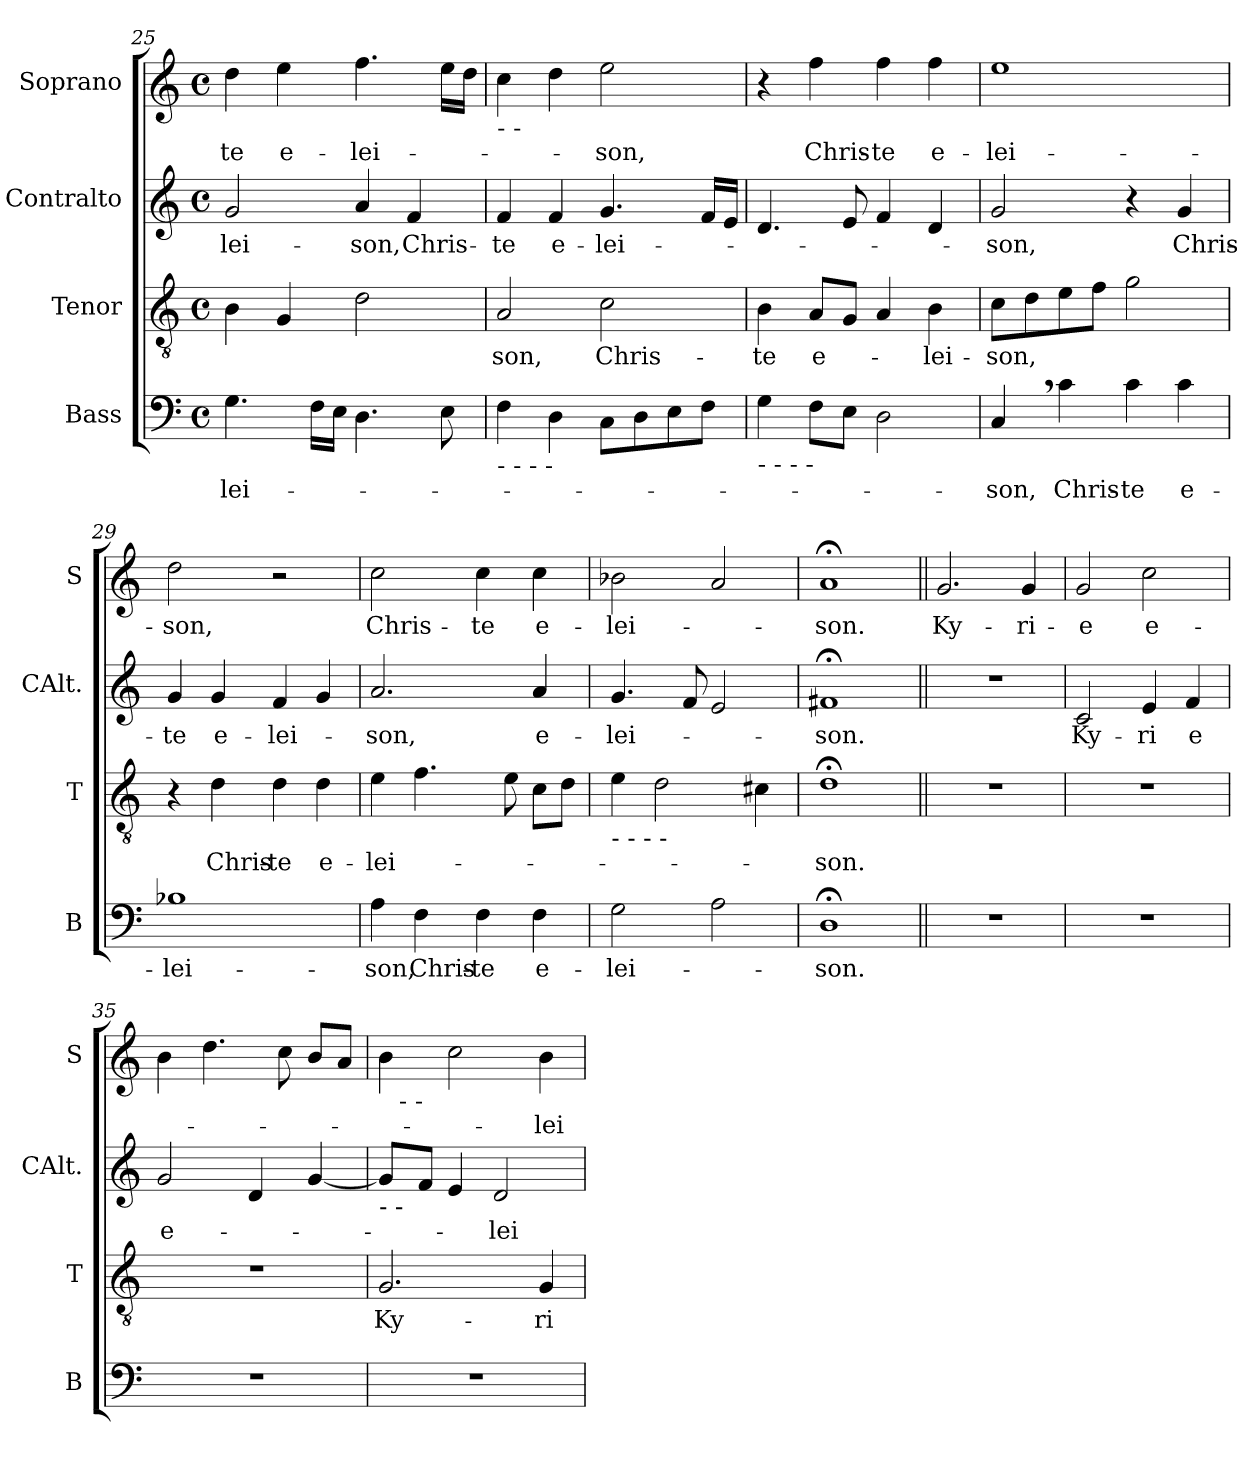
**kern	**text	**kern	**text	**kern	**text	**kern	**text
*part4	*part4	*part3	*part3	*part2	*part2	*part1	*part1
*staff4	*staff4	*staff3	*staff3	*staff2	*staff2	*staff1	*staff1
*I"Bass	*	*I"Tenor	*	*I"Contralto	*	*I"Soprano	*
*I'B	*	*I'T	*	*I'CAlt.	*	*I'S	*
*clefF4	*	*clefGv2	*	*clefG2	*	*clefG2	*
*k[]	*	*k[]	*	*k[]	*	*k[]	*
*C:	*	*C:	*	*C:	*	*C:	*
*M4/4	*	*M4/4	*	*M4/4	*	*M4/4	*
*met(c)	*	*met(c)	*	*met(c)	*	*met(c)	*
=25	=25	=25	=25	=25	=25	=25	=25
4.G\	-lei-	4B\	.	2g/	-lei-	4dd\	-te
.	.	4G/	.	.	.	4ee\	e-
16F\LL	.	.	.	.	.	.	.
16E\JJ	.	.	.	.	.	.	.
4.D\	.	2d\	.	4a/	-son,	4.ff\	-lei-
.	.	.	.	4f/	Chris-	.	.
8E\	.	.	.	.	.	16ee\LL	.
.	.	.	.	.	.	16dd\JJ	.
!!LO:PB:g=z
=26	=26	=26	=26	=26	=26	=26	=26
!	!	!	!	!	!	!LO:TX:b:t=-          -	!
!LO:TX:b:t=-          -          -          -	!	!	!	!	!	!	!
4F\	.	2A/	-son,	4f/	-te	4cc\	.
4D\	.	.	.	4f/	e-	4dd\	.
8C\L	.	2c\	Chris-	4.g/	-lei-	2ee\	-son,
8D\	.	.	.	.	.	.	.
8E\	.	.	.	.	.	.	.
8F\J	.	.	.	16f/LL	.	.	.
.	.	.	.	16e/JJ	.	.	.
=27	=27	=27	=27	=27	=27	=27	=27
!LO:TX:b:t=-          -          -          -	!	!	!	!	!	!	!
4G\	.	4B\	-te	4.d/	.	4r	.
8F\L	.	8A/L	e-	.	.	4ff\	Chris-
8E\J	.	8G/J	.	8e/	.	.	.
2D\	.	4A/	.	4f/	.	4ff\	-te
.	.	4B\	-lei-	4d/	.	4ff\	e-
=28	=28	=28	=28	=28	=28	=28	=28
4C,>/	-son,	8c\L	-son,	2g/	-son,	1ee	-lei-
.	.	8d\	.	.	.	.	.
4c\	Chris-	8e\	.	.	.	.	.
.	.	8f\J	.	.	.	.	.
4c\	-te	2g\	.	4r	.	.	.
4c\	e-	.	.	4g/	Chris-	.	.
=29	=29	=29	=29	=29	=29	=29	=29
1B-X	-lei-	4r	.	4g/	-te	2dd\	-son,
.	.	4d\	Chris-	4g/	e-	.	.
.	.	4d\	-te	4f/	-lei-	2r	.
.	.	4d\	e-	4g/	.	.	.
=30	=30	=30	=30	=30	=30	=30	=30
4A\	-son,	4e\	-lei-	2.a/	-son,	2cc\	Chris-
4F\	Chris-	4.f\	.	.	.	.	.
4F\	-te	.	.	.	.	4cc\	-te
.	.	8e\	.	.	.	.	.
4F\	e-	8c\L	.	4a/	e-	4cc\	e-
.	.	8d\J	.	.	.	.	.
!!LO:LB:g=z
=31	=31	=31	=31	=31	=31	=31	=31
!	!	!LO:TX:b:t=-          -          -          -	!	!	!	!	!
2G\	-lei-	4e\	.	4.g/	-lei-	2b-X\	-lei-
.	.	2d\	.	.	.	.	.
.	.	.	.	8f/	.	.	.
2A\	.	.	.	2e/	.	2a/	.
.	.	4c#X\	.	.	.	.	.
=32	=32	=32	=32	=32	=32	=32	=32
1D;<	-son.	1d;<	-son.	1f#X;<	-son.	1a;<	-son.
=33||	=33||	=33||	=33||	=33||	=33||	=33||	=33||
1r	.	1r	.	1r	.	2.g/	Ky-
.	.	.	.	.	.	4g/	-ri-
=34	=34	=34	=34	=34	=34	=34	=34
1r	.	1r	.	2c/	Ky-	2g/	-e
.	.	.	.	4e/	-ri	2cc\	e-
.	.	.	.	4f/	e	.	.
=35	=35	=35	=35	=35	=35	=35	=35
1r	.	1r	.	2g/	e-	4b\	.
.	.	.	.	.	.	4.dd\	.
.	.	.	.	4d/	.	.	.
.	.	.	.	.	.	8cc\	.
.	.	.	.	[4g/	.	8b/L	.
.	.	.	.	.	.	8a/J	.
!!LO:LB:g=z
=36	=36	=36	=36	=36	=36	=36	=36
!	!	!	!	!LO:TX:b:t=-          -	!	!	!
*	*	*	*	*	*	*^	*
1r	.	2.G/	Ky-	8g/L]	.	4b\	16ryy	.
!	!	!	!	!	!	!	!LO:TX:b:t=-          -	!
.	.	.	.	.	.	.	2...ryy	.
.	.	.	.	8f/J	.	.	.	.
.	.	.	.	4e/	.	2cc\	.	.
.	.	.	.	2d/	-lei-	.	.	.
.	.	4G/	-ri-	.	.	4b\	.	-lei-
*	*	*	*	*	*	*v	*v	*
=	=	=	=	=	=	=	=
*-	*-	*-	*-	*-	*-	*-	*-
